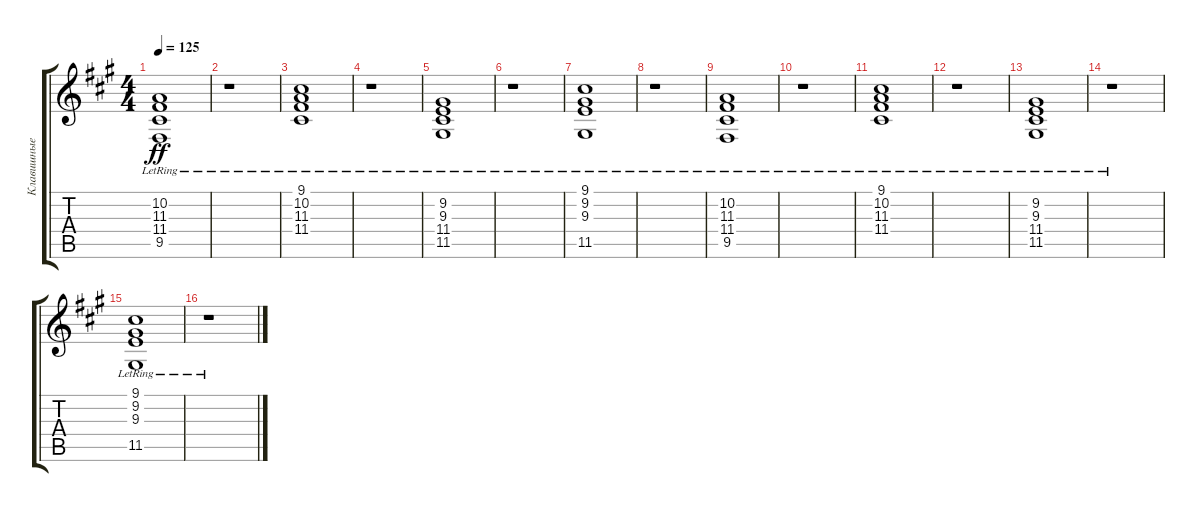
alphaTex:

\track ("Клавишные 2" "Клавишные ") {instrument electricgrandpiano}
\staff {score tabs}
\tuning (E4 B3 G3 D3 A2 E2) {hide}
\ts (4 4)
\tempo 125
\clef g2
\ks f#minor
(10.2{lr} 11.3{lr} 11.4{lr} 9.5).1{dy ff} |
r.1 |
(9.1{lr} 10.2{lr} 11.3{lr} 11.4{lr}).1 |
r.1 |
(9.2{lr} 9.3{lr} 11.4 11.5).1 |
r.1 |
(9.1{lr} 9.2{lr} 9.3{lr} 11.5).1 |
r.1 |
(10.2{lr} 11.3{lr} 11.4{lr} 9.5).1 |
r.1 |
(9.1{lr} 10.2{lr} 11.3{lr} 11.4{lr}).1 |
r.1 |
(9.2{lr} 9.3{lr} 11.4 11.5).1 |
r.1 |
(9.1{lr} 9.2{lr} 9.3{lr} 11.5).1 |
r.1
